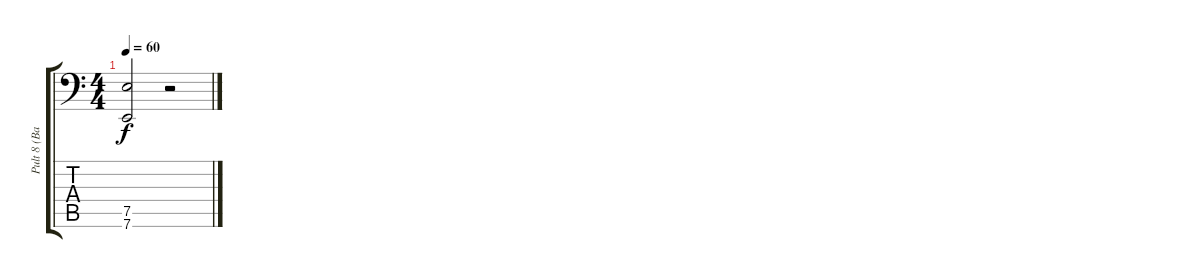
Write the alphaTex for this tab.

\track ("Pult 8 (Bass Ensanble)" "Pult 8 (Ba") {instrument stringensemble1}
\staff {score tabs}
\tuning (E4 B3 G3 D3 A2 A1) {hide}
\ts (4 4)
\tempo 60
\clef f4
\ks c
(7.5{t} 7.6{t}).2{dy f} r.2
